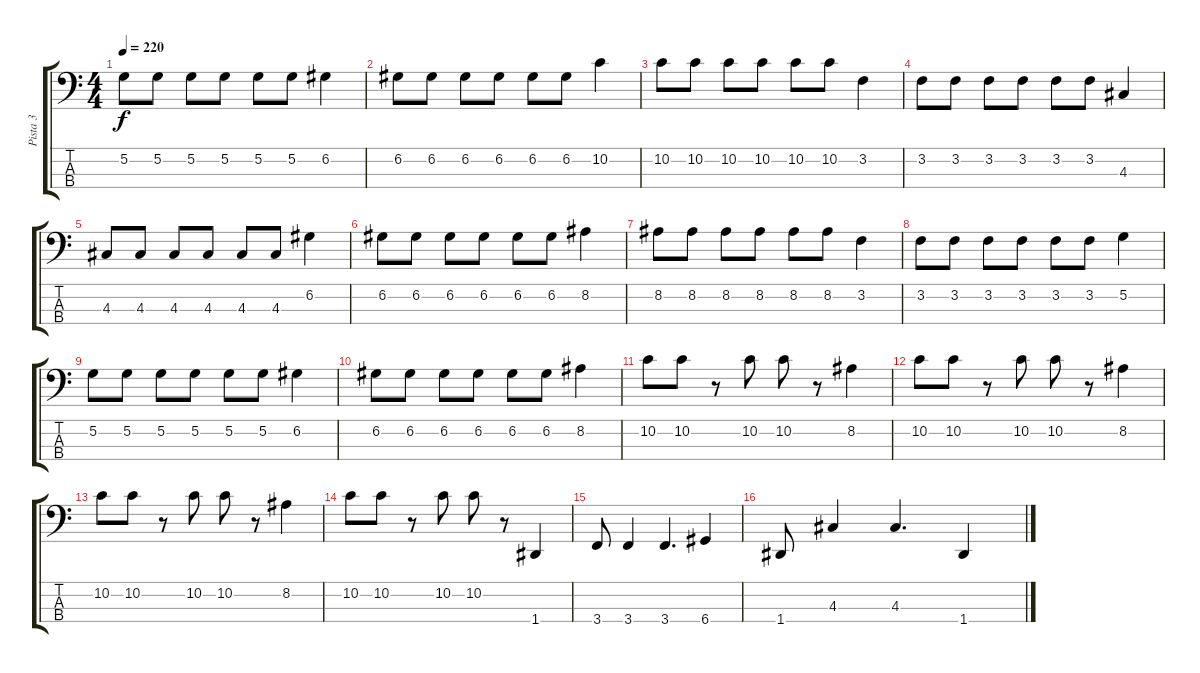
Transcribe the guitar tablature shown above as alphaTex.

\track ("Pista 3" "Pista 3") {instrument electricbassfinger}
\staff {score tabs}
\tuning (G2 D2 A1 D1) {hide}
\ts (4 4)
\tempo 220
\clef f4
\ks c
5.2.8{dy f} 5.2.8 5.2.8 5.2.8 5.2.8 5.2.8 6.2.4 |
6.2.8 6.2.8 6.2.8 6.2.8 6.2.8 6.2.8 10.2.4 |
10.2.8 10.2.8 10.2.8 10.2.8 10.2.8 10.2.8 3.2.4 |
3.2.8 3.2.8 3.2.8 3.2.8 3.2.8 3.2.8 4.3.4 |
4.3.8 4.3.8 4.3.8 4.3.8 4.3.8 4.3.8 6.2.4 |
6.2.8 6.2.8 6.2.8 6.2.8 6.2.8 6.2.8 8.2.4 |
8.2.8 8.2.8 8.2.8 8.2.8 8.2.8 8.2.8 3.2.4 |
3.2.8 3.2.8 3.2.8 3.2.8 3.2.8 3.2.8 5.2.4 |
5.2.8 5.2.8 5.2.8 5.2.8 5.2.8 5.2.8 6.2.4 |
6.2.8 6.2.8 6.2.8 6.2.8 6.2.8 6.2.8 8.2.4 |
10.2.8 10.2.8 r.8 10.2.8 10.2.8 r.8 8.2.4 |
10.2.8 10.2.8 r.8 10.2.8 10.2.8 r.8 8.2.4 |
10.2.8 10.2.8 r.8 10.2.8 10.2.8 r.8 8.2.4 |
10.2.8 10.2.8 r.8 10.2.8 10.2.8 r.8 1.4.4 |
3.4.8 3.4.4 3.4.4{d} 6.4.4 |
1.4.8 4.3.4 4.3.4{d} 1.4.4
